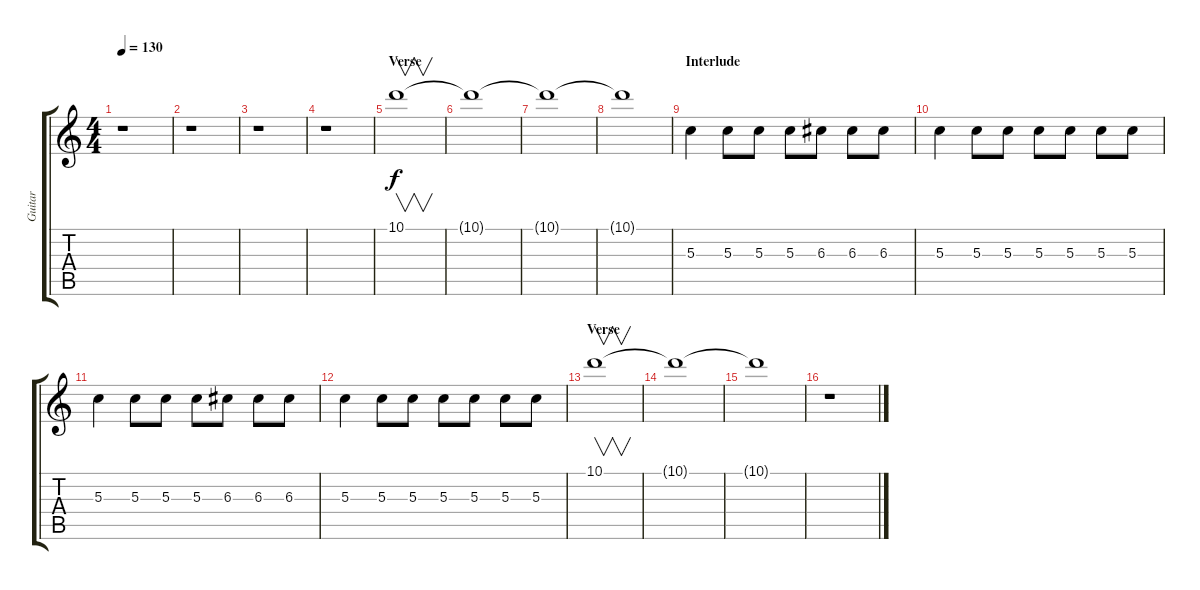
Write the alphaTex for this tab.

\track ("Guitar" "Guitar") {instrument distortionguitar}
\staff {score tabs}
\tuning (E4 B3 G3 D3 A2 E2) {hide}
\ts (4 4)
\tempo 130
\clef g2
\ks c
r.1{dy f} |
r.1 |
r.1 |
r.1 |
\section ("" "Verse")
10.1.1{v} |
10.1{t}.1 |
10.1{t}.1 |
10.1{t}.1 |
\section ("" "Interlude")
5.3.4 5.3.8 5.3.8 5.3.8 6.3.8 6.3.8 6.3.8 |
5.3.4 5.3.8 5.3.8 5.3.8 5.3.8 5.3.8 5.3.8 |
5.3.4 5.3.8 5.3.8 5.3.8 6.3.8 6.3.8 6.3.8 |
5.3.4 5.3.8 5.3.8 5.3.8 5.3.8 5.3.8 5.3.8 |
\section ("" "Verse")
10.1.1{v} |
10.1{t}.1 |
10.1{t}.1 |
r.1
